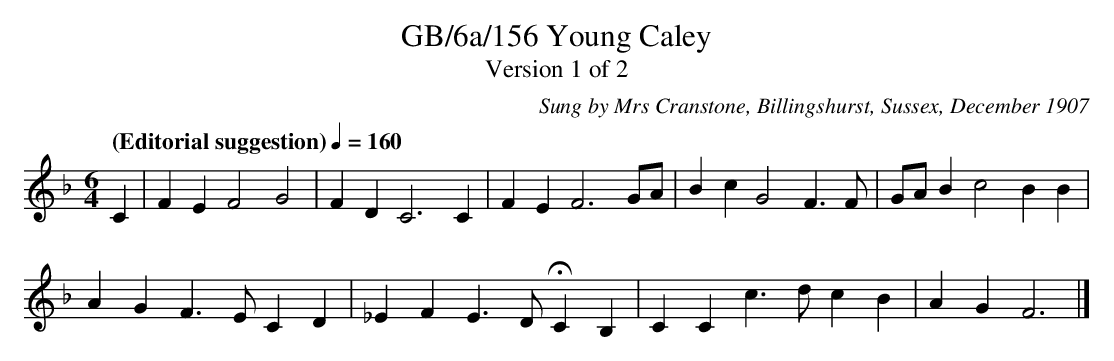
X:1
T:GB/6a/156 Young Caley
T:Version 1 of 2
C:Sung by Mrs Cranstone, Billingshurst, Sussex, December 1907
M:6/4
L:1/4
Q:"(Editorial suggestion)" 1/4=160
K:F
C | F E F2 G2 | F D C3 C | F E F3 G/A/ | B c G2 F3/2 F/ | G/A/ B c2 B B |
A G F3/2 E/ C D |_E F E3/2 D/ HC B, | C C c3/2 d/ c B | A G F3 |]
